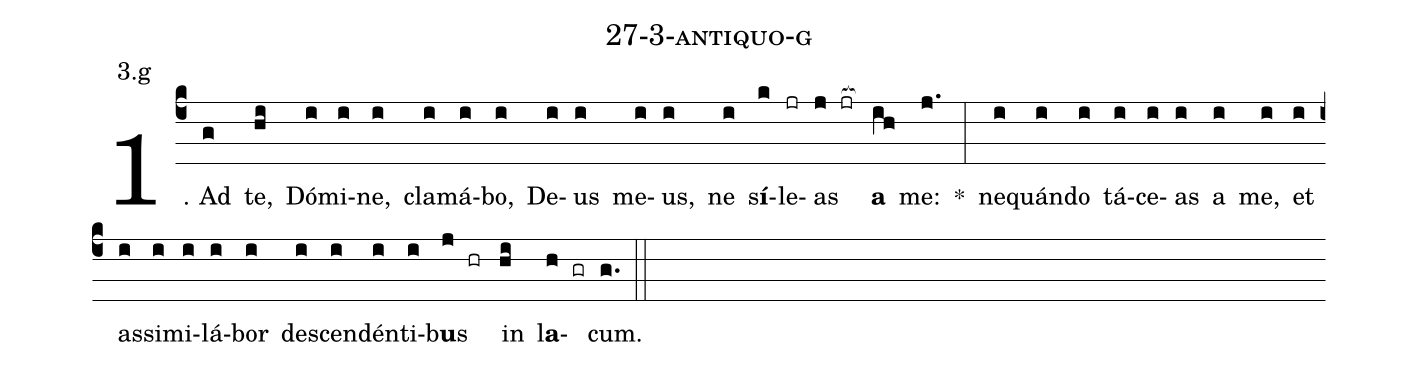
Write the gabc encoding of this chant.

name: 27-3-antiquo-g;
annotation: 3.g;
%%
(c4)1. Ad(g) te,(hi) Dó(i)mi(i)ne,(i) cla(i)má(i)bo,(i) De(i)us(i) me(i)us,(i) ne(i) s<b>í</b>(k)le(jr)as(j jr[ocb:1{]) <b>a</b>(ih[ocb:0}]) me:(j.) *(:) ne(i)quán(i)do(i) tá(i)ce(i)as(i) a(i) me,(i) et(i) as(i)si(i)mi(i)lá(i)bor(i) de(i)scen(i)dén(i)ti(i)b<b>u</b>s(j hr) in(hi) l<b>a</b>(h gr)cum.(g.) (::)
